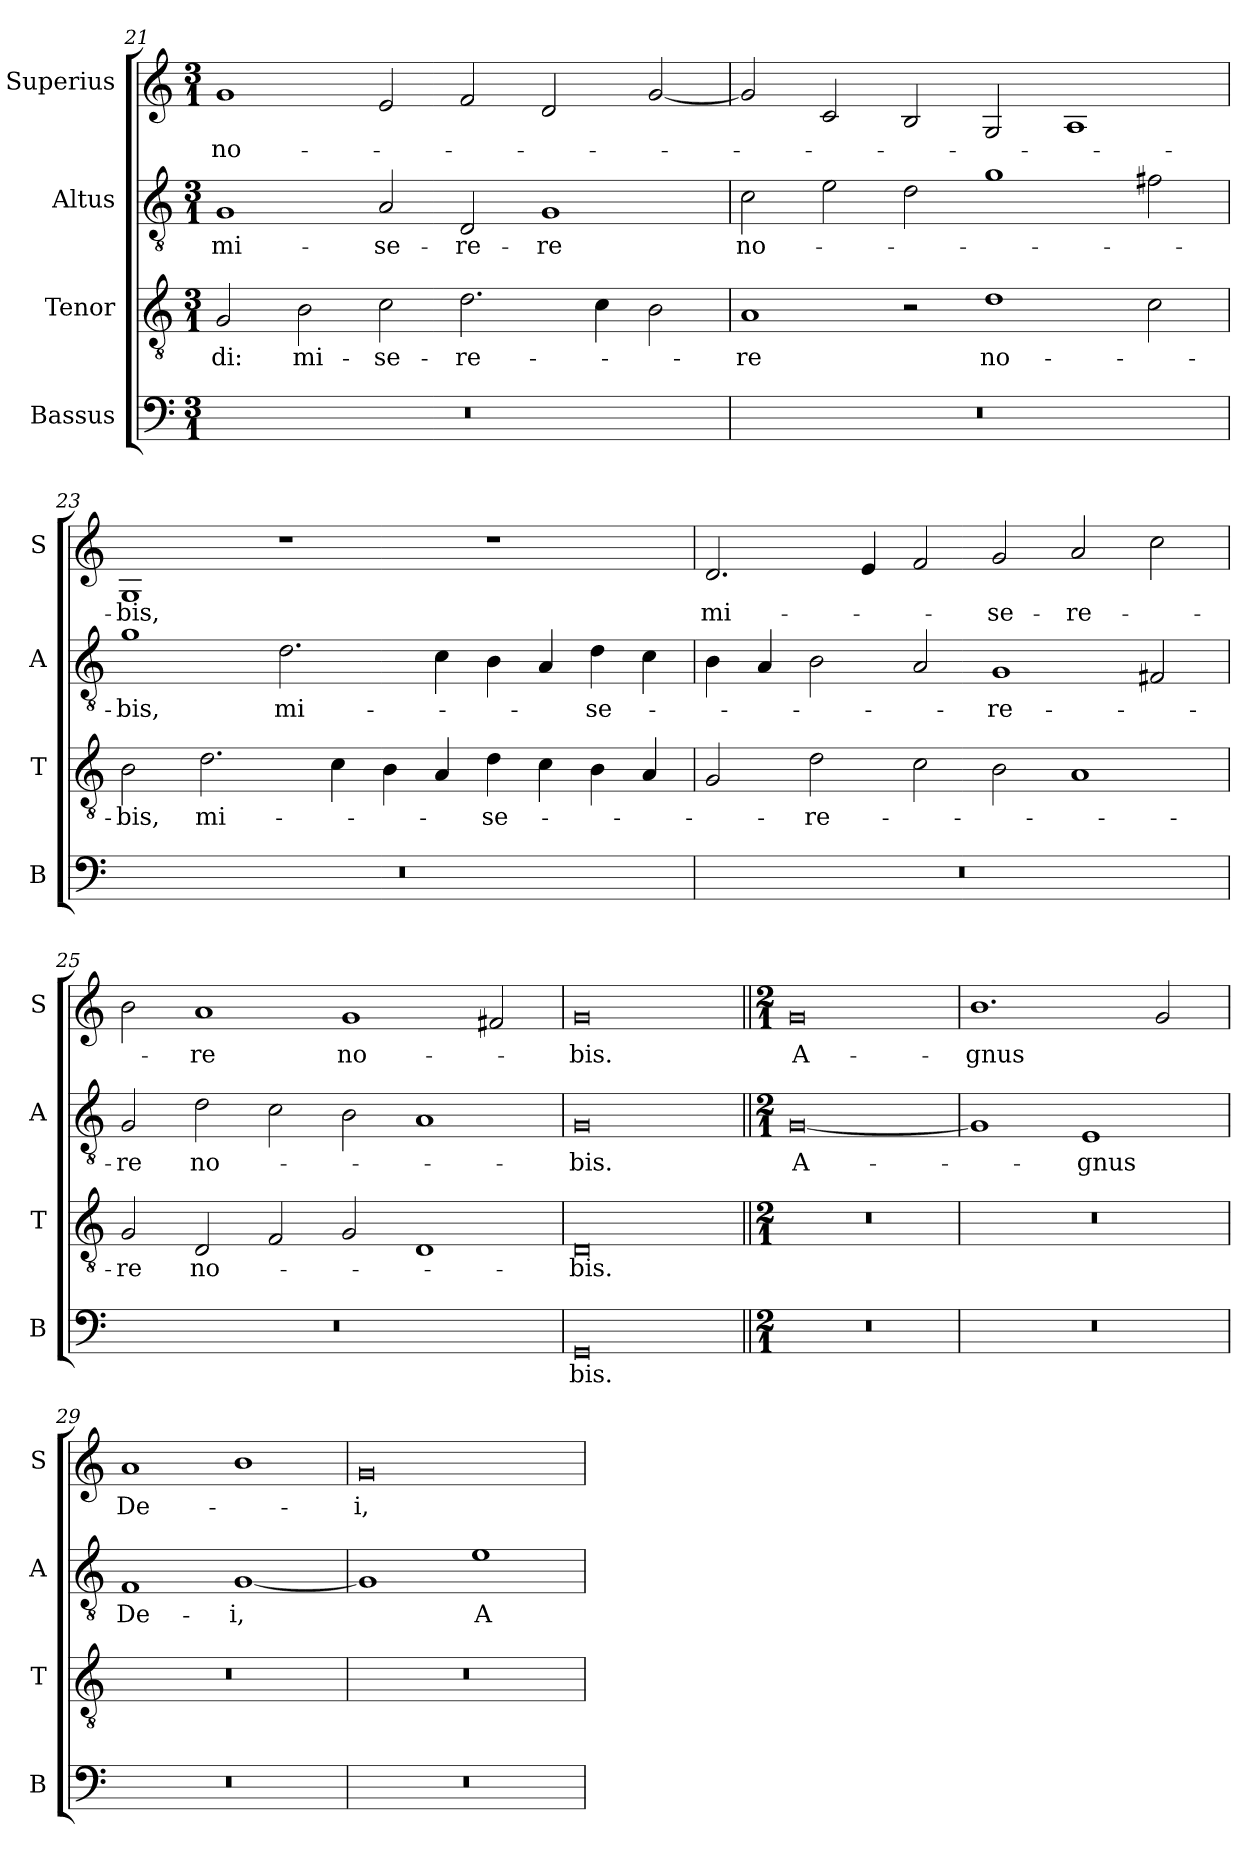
**kern	**text	**kern	**text	**kern	**text	**kern	**text
*part4	*part4	*part3	*part3	*part2	*part2	*part1	*part1
*staff4	*staff4	*staff3	*staff3	*staff2	*staff2	*staff1	*staff1
*I"Bassus	*	*I"Tenor	*	*I"Altus	*	*I"Superius	*
*I'B	*	*I'T	*	*I'A	*	*I'S	*
*clefF4	*	*clefGv2	*	*clefGv2	*	*clefG2	*
*k[]	*	*k[]	*	*k[]	*	*k[]	*
*M3/1	*	*M3/1	*	*M3/1	*	*M3/1	*
=21	=21	=21	=21	=21	=21	=21	=21
!	!	!	!LO:LY:i	!	!	!	!LO:LY:i
0.r	.	2G	-di:	1G	mi-	1g	no-
!	!	!	!LO:LY:i	!	!	!	!
.	.	2B	mi-	.	.	.	.
!	!	!	!LO:LY:i	!	!	!	!
.	.	2c	-se-	2A	-se-	2e	.
!	!	!	!LO:LY:i	!	!	!	!
.	.	2.d	-re-	2D	-re-	2f	.
.	.	.	.	1G	-re	2d	.
.	.	4c	.	.	.	.	.
.	.	2B	.	.	.	[2g	.
=22	=22	=22	=22	=22	=22	=22	=22
!	!	!	!LO:LY:i	!	!LO:LY:i	!	!
0.r	.	1A	-re	2c	no-	2g]	.
.	.	.	.	2e	.	2c	.
.	.	2r	.	2d	.	2B	.
!	!	!	!LO:LY:i	!	!	!	!
.	.	1d	no-	1g	.	2G	.
.	.	.	.	.	.	1A	.
.	.	2c	.	2f#X	.	.	.
=23	=23	=23	=23	=23	=23	=23	=23
!	!	!	!LO:LY:i	!	!LO:LY:i	!	!LO:LY:i
0.r	.	2B	-bis,	1g	-bis,	1G	-bis,
!	!	!	!LO:LY:i	!	!	!	!
.	.	2.d	mi-	.	.	.	.
!	!	!	!	!	!LO:LY:i	!	!
.	.	.	.	2.d	mi-	1r	.
.	.	4c	.	.	.	.	.
.	.	4B	.	.	.	.	.
.	.	4A	.	4c	.	.	.
!	!	!	!LO:LY:i	!	!	!	!
.	.	4d	-se-	4B	.	1r	.
.	.	4c	.	4A	.	.	.
!	!	!	!	!	!LO:LY:i	!	!
.	.	4B	.	4d	-se-	.	.
.	.	4A	.	4c	.	.	.
=24	=24	=24	=24	=24	=24	=24	=24
!	!	!	!	!	!	!	!LO:LY:i
0.r	.	2G	.	4B	.	2.d	mi-
.	.	.	.	4A	.	.	.
!	!	!	!LO:LY:i	!	!	!	!
.	.	2d	-re-	2B	.	.	.
.	.	.	.	.	.	4e	.
.	.	2c	.	2A	.	2f	.
!	!	!	!	!	!LO:LY:i	!	!LO:LY:i
.	.	2B	.	1G	-re-	2g	-se-
!	!	!	!	!	!	!	!LO:LY:i
.	.	1A	.	.	.	2a	-re-
.	.	.	.	2F#X	.	2cc	.
=25	=25	=25	=25	=25	=25	=25	=25
!	!	!	!LO:LY:i	!	!LO:LY:i	!	!
0.r	.	2G	-re	2G	-re	2b	.
!	!	!	!LO:LY:i	!	!	!	!LO:LY:i
.	.	2D	no-	2d	no-	1a	-re
.	.	2F	.	2c	.	.	.
.	.	2G	.	2B	.	1g	no-
.	.	1D	.	1A	.	.	.
.	.	.	.	.	.	2f#X	.
=26	=26	=26	=26	=26	=26	=26	=26
!	!LO:LY:i	!	!LO:LY:i	!	!	!	!
0GG	bis.	0D	-bis.	0G	-bis.	0g	-bis.
=27||	=27||	=27||	=27||	=27||	=27||	=27||	=27||
*M2/1	*	*M2/1	*	*M2/1	*	*M2/1	*
0r	.	0r	.	[0G	A-	0g	A-
=28	=28	=28	=28	=28	=28	=28	=28
0r	.	0r	.	1G]	.	1.b	-gnus
.	.	.	.	1E	-gnus	.	.
.	.	.	.	.	.	2g	.
=29	=29	=29	=29	=29	=29	=29	=29
!	!	!	!	!	!	!	!LO:LY:i
0r	.	0r	.	1F	De-	1a	De-
.	.	.	.	[1G	-i,	1b	.
=30	=30	=30	=30	=30	=30	=30	=30
!	!	!	!	!	!	!	!LO:LY:i
0r	.	0r	.	1G]	.	0g	-i,
!	!	!	!	!	!LO:LY:i	!	!
.	.	.	.	1e	A-	.	.
=	=	=	=	=	=	=	=
*-	*-	*-	*-	*-	*-	*-	*-
